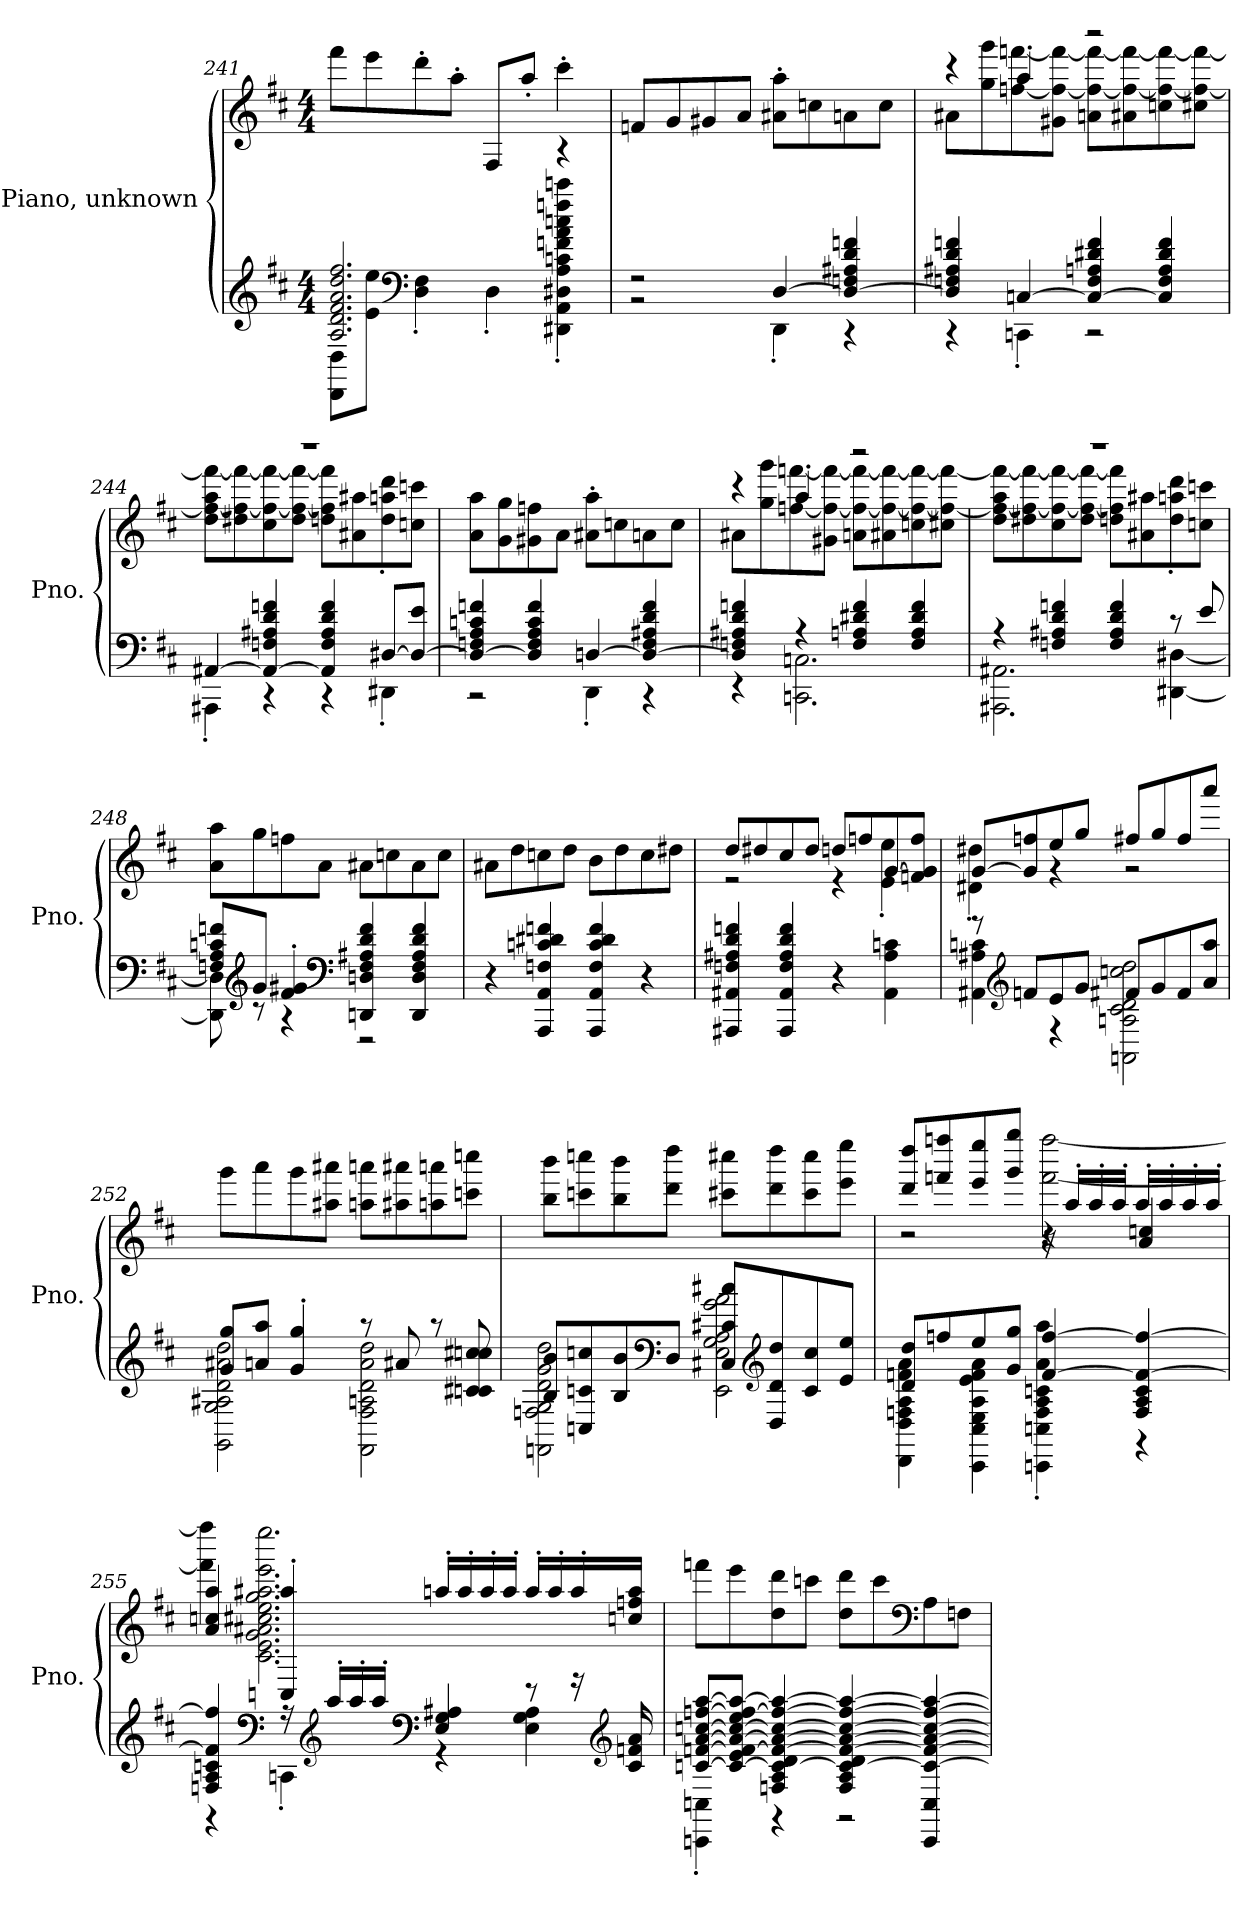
**kern	**kern
*part1	*part1
*staff2	*staff1
*I"Piano, unknown	*
*I'Pno.	*
!!LO:LB:g=z
*clefG2	*clefG2
*k[f#c#]	*k[f#c#]
*M4/4	*M4/4
=241	=241
*^	*
2.A/ 2.d/ 2.f#/ 2.a/ 2.dd/ 2.ff#/	8DD\ 8D\L	8fff#\L
.	8e\ 8ee\J	8eee\
*clefF4	*	*
.	4D\' 4F#\'	8ddd'\
.	.	8aa'\J
.	4D'\	8F#/L
.	.	8aa'/J
4r	4DD#X\' 4AA\' 4D#X\' 4A\' 4cn\' 4fn\' 4a\' 4ccn\' 4ffn\' 4cccn\'	4ccc#'\
=242	=242	=242
2r	2r	8fn/L
.	.	8g/
.	.	8g#X/
.	.	8a/J
[4D/	4DD'\	8a#X\' 8aa\'L
.	.	8ccn\
4D/_ 4Fn/ 4A#X/ 4d/ 4fn/	4r	8an\
.	.	8cc\J
=243	=243	=243
*	*	*^
4D/] 4Fn/ 4A#X/ 4d/ 4fn/	4r	4r	8a#X\L
.	.	.	8gg\ 8ggg\
[4Cn/	4CCn'\	4aa'/	[8ffn\ [8fffn\
.	.	.	8g#X\ 8ff\_ 8fff\_J
4C/_ 4F/ 4An/ 4d#X/ 4f/	2r	2r	8an\ 8ff\_ 8fff\_L
.	.	.	8a#X\ 8ff\_ 8fff\_
4C/] 4F/ 4A/ 4d#/ 4f/	.	.	8ccn\ 8ff\_ 8fff\_
.	.	.	8cc#X\ 8ff\_ 8fff\_J
!!LO:LB:g=z	!!
=244	=244	=244	=244
[4AA#X/	4AAA#X'\	1r	8dd\ 8ff\_ 8aa\ 8fff\_L
.	.	.	8dd#X\ 8ff\_ 8fff\_
4AA#/_ 4Fn/ 4A#X/ 4d/ 4fn/	4r	.	8cc#\ 8ff\_ 8fff\_
.	.	.	8dd#\ 8ff\_ 8fff\_J
4AA#/] 4F/ 4A#/ 4d/ 4f/	4r	.	8ddn\ 8ff\] 8fff\]L
.	.	.	8a#X\ 8aa#X\
[8D#X/L	4DD#X'\	.	8dd\' 8aan\' 8ddd\'
8D#/_ 8e/J	.	.	8ccn\ 8cccn\J
*	*	*v	*v
=245	=245	=245
4D#/_ 4Fn/ 4A/ 4cn/ 4fn/	2r	8a\ 8aa\L
.	.	8g\ 8gg\
4D#/] 4F/ 4A/ 4c/ 4f/	.	8g#X\ 8ffn\
.	.	8a\J
[4Dn/	4DD'\	8a#X\' 8aa\'L
.	.	8ccn\
4D/_ 4F/ 4A#X/ 4d/ 4f/	4r	8an\
.	.	8cc\J
=246	=246	=246
*	*	*^
4D/] 4Fn/ 4A#X/ 4d/ 4fn/	4r	4r	8a#X\L
.	.	.	8gg\ 8ggg\
4r	2.CCn\ 2.Cn\	4aa'/	[8ffn\ [8fffn\
.	.	.	8g#X\ 8ff\_ 8fff\_J
4F/ 4An/ 4d#X/ 4f/	.	2r	8an\ 8ff\_ 8fff\_L
.	.	.	8a#X\ 8ff\_ 8fff\_
4F/ 4A/ 4d#/ 4f/	.	.	8ccn\ 8ff\_ 8fff\_
.	.	.	8cc#X\ 8ff\_ 8fff\_J
!!LO:LB:g=z	!!
=247	=247	=247	=247
4r	2.AAA#X\ 2.AA#X\	1r	8dd\ 8ff\_ 8aa\ 8fff\_L
.	.	.	8dd#X\ 8ff\_ 8fff\_
4Fn/ 4A#X/ 4d/ 4fn/	.	.	8cc#\ 8ff\_ 8fff\_
.	.	.	8dd#\ 8ff\_ 8fff\_J
4F/ 4A#/ 4d/ 4f/	.	.	8ddn\ 8ff\] 8fff\]L
.	.	.	8a#X\ 8aa#X\
8r	[4DD#X\ [4D#X\	.	8dd\' 8aan\' 8ddd\'
8e/	.	.	8ccn\ 8cccn\J
*	*	*v	*v
=248	=248	=248
8Fn/ 8A/ 8cn/ 8fn/L	8DD#\] 8D#\]	8a\ 8aa\L
*clefG2	*	*
8g/J	8r	8gg\
4f/' 4g#X/'	4r	8ffn\
.	.	8a\J
*clefF4	*	*
4DDn/ 4Dn/ 4F/ 4A#X/ 4d/ 4f/	2r	8a#X\L
.	.	8ccn\
4DD/ 4D/ 4F/ 4A#/ 4d/ 4f/	.	8a#\
.	.	8cc\J
*v	*v	*
=249	=249
4r	8a#X\L
.	8dd\
4AAA/ 4AA/ 4Fn/ 4cn/ 4d#X/ 4fn/	8ccn\
.	8dd\J
4AAA/ 4AA/ 4F/ 4c/ 4d#/ 4f/	8b\L
.	8dd\
4r	8cc\
.	8dd#X\J
!!LO:LB:g=z
=250	=250
*	*^
4AAA#X/ 4AA#X/ 4Fn/ 4A#X/ 4d/ 4fn/	8dd/L	2r
.	8dd#X/	.
4AAA#/ 4AA#/ 4F/ 4A#/ 4d/ 4f/	8cc#/	.
.	8dd#/J	.
4r	8ddn/L	4r
.	8ffn/	.
4AA#\ 4A#\ 4cn\	[8g/	4e\' 4ee\'
.	8fn/ 8g/] 8ff/J	.
=251	=251	=251
*^	*	*
8r	4AA#X\ 4A#X\ 4cn\	[8g/L	4d#X\' 4dd#X\'
*clefG2	*	*	*
8fn/L	.	8g/] 8ffn/	.
8e/	4r	8ee/	4r
8g/J	.	8gg/J	.
8f#X/L	2AAn\ 2An\ 2c\ 2d\ 2ccn\ 2dd\	8ff#X/L	2r
8g/	.	8gg/	.
8f#/	.	8ff#/	.
8a/ 8aa/J	.	8aaa/J	.
*	*	*v	*v
=252	=252	=252
8g/ 8gg/L	2GG\ 2G\ 2A#X\ 2d\ 2a#X\ 2dd\	8ggg\L
8an/ 8aa/J	.	8aaa\
4g/' 4gg/'	.	8ggg\
.	.	8aa#X\ 8aaa#X\J
8r	2FF#\ 2F#\ 2An\ 2d\ 2a\ 2dd\	8aan\ 8aaan\L
8a#X/	.	8aa#X\ 8aaa#X\
8r	.	8aan\ 8aaan\
8cn/ 8c#X/ 8ccn/ 8cc#X/	.	8cccn\ 8ccccn\J
!!LO:LB:g=z
=253	=253	=253
8B/ 8b/L	2FFn\ 2Fn\ 2G\ 2d\ 2g\ 2dd\	8bb\ 8bbb\L
8Cn/ 8cn/ 8ccn/	.	8cccn\ 8ccccn\
8B/ 8b/	.	8bb\ 8bbb\
*clefF4	*	*
8D/J	.	8ddd\ 8dddd\J
8C#X/ 8c#X/ 8cc#X/L	2EE\ 2E\ 2G\ 2A\ 2g\ 2a\	8ccc#X\ 8cccc#X\L
*clefG2	*	*
8D/ 8d/ 8dd/	.	8ddd\ 8dddd\
8c#/ 8cc#/	.	8ccc#\ 8cccc#\
8e/ 8ee/J	.	8eee\ 8eeee\J
=254	=254	=254
*	*	*^
*	*	*	*^
8d/ 8dd/L	4DD\ 4D\ 4Fn\ 4A\ 4fn\ 4a\	8ddd/ 8dddd/L	2r	2r
8ffn/	.	8fffn/ 8ffffn/	.	.
8ee/	4CC#\ 4C#\ 4E\ 4A\ 4e\ 4f\ 4a\	8eee/ 8eeee/	.	.
8g/ 8gg/J	.	8ggg/ 8gggg/J	.	.
[4f/ [4ff/	4CCn\' 4Cn\' 4F\' 4A\' 4cn\' 4a\' 4aa\'	16r	[2fff\ [2ffff\	4r
.	.	16aa'/LL	.	.
.	.	16aa'/	.	.
.	.	16aa'/JJ	.	.
4F/ 4A/ 4c/ 4f/_ 4ff/_	4r	16aa'/LL	.	4a/ 4ccn/
.	.	16aa'/	.	.
.	.	16aa'/	.	.
.	.	16aa'/JJ	.	.
*	*	*	*v	*v
!!LO:PB:g=z
=255	=255	=255	=255
4Fn/ 4A/ 4cn/ 4f/] 4ff/]	4r	4a/ 4ccn/ 4aa/	4fff\] 4ffff\]
*clefF4	*	*	*
16r	4CCn'\	4Cn/' 4aa/'	2.c#\ 2.e\ 2.g\ 2.a#X\ 2.cc#X\ 2.ee\ 2.gg\ 2.aa#X\ 2.eee\ 2.eeee\
*clefG2	*	*	*
16aa'/LL	.	.	.
16aa'/	.	.	.
16aa'/JJ	.	.	.
*clefF4	*	*	*
4E/ 4G/ 4A#X/	4r	16aan'/LL	.
.	.	16aa'/	.
.	.	16aa'/	.
.	.	16aa'/JJ	.
8r	4E\ 4G\ 4A#\	16aa'/LL	.
.	.	16aa'/	.
16r	.	16aa'/	.
*clefG2	*	*	*
16c/ 16fn/ 16a/	.	16ccn/ 16ffn/ 16aa/JJ	.
*	*	*v	*v
=256	=256	=256
[8cn/ [8fn/ [8a/ [8ccn/ [8ffn/ [8aa/L	4CCn\' 4Cn\'	8fffn\L
8c/_ 8e/ 8f/_ 8a/_ 8cc/_ 8ee/ 8ff/_ 8aa/_J	.	8eee\
4Fn/ 4A/ 4c/_ 4d/ 4f/_ 4a/_ 4cc/_ 4ff/_ 4aa/_	4r	8dd\ 8ddd\
.	.	8cccn\J
4F/ 4A/ 4c/_ 4d/ 4f/_ 4a/_ 4cc/_ 4ff/_ 4aa/_	2r	8dd\ 8ddd\L
.	.	8ccc\
*	*	*clefF4
4CC/ 4C/ 4c/_ 4f/_ 4a/_ 4cc/_ 4ff/_ 4aa/_	.	8A\
.	.	8Fn\J
*v	*v	*
=	=
*-	*-
